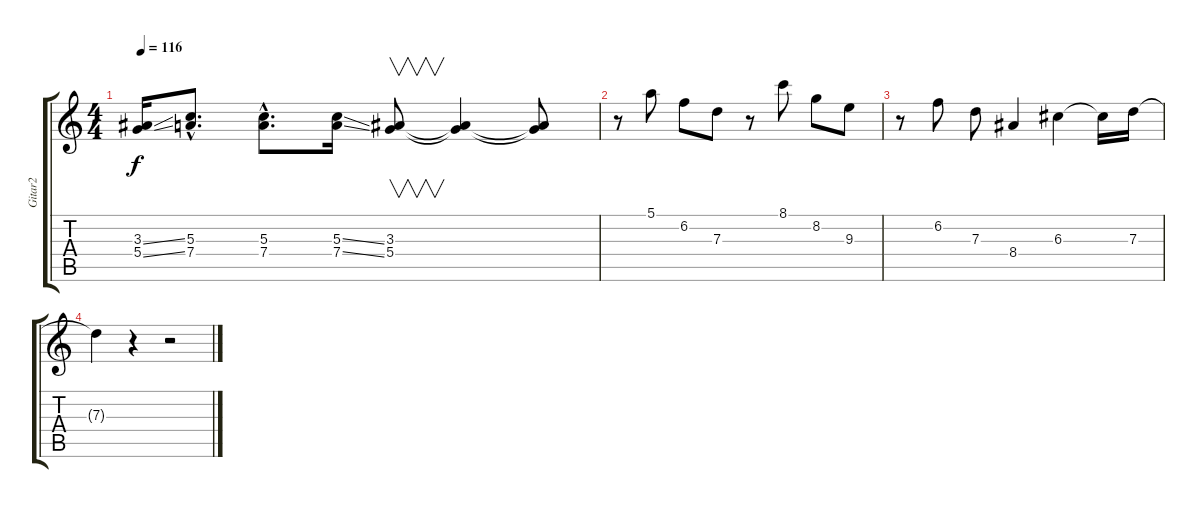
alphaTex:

\track ("Gitar2" "Gitar2") {instrument electricguitarclean}
\staff {score tabs}
\tuning (E4 B3 G3 D3 A2 E2) {hide}
\ts (4 4)
\tempo 116
\clef g2
\ks c
(3.3{ss} 5.4{ss}).16{dy f} (5.3{hac} 7.4{hac}).8{d} (5.3{hac} 7.4{hac}).8{d} (5.3{ss} 7.4{ss}).16 (3.3 5.4).8{v} (3.3{t} 5.4{t}).4 (3.3{t} 5.4{t}).8 |
r.8 5.1.8 6.2.8 7.3.8 r.8 8.1.8 8.2.8 9.3.8 |
r.8 6.2.8 7.3.8 8.4.4 6.3.4 6.3{t}.16 7.3.16 |
7.3{t}.4 r.4 r.2
